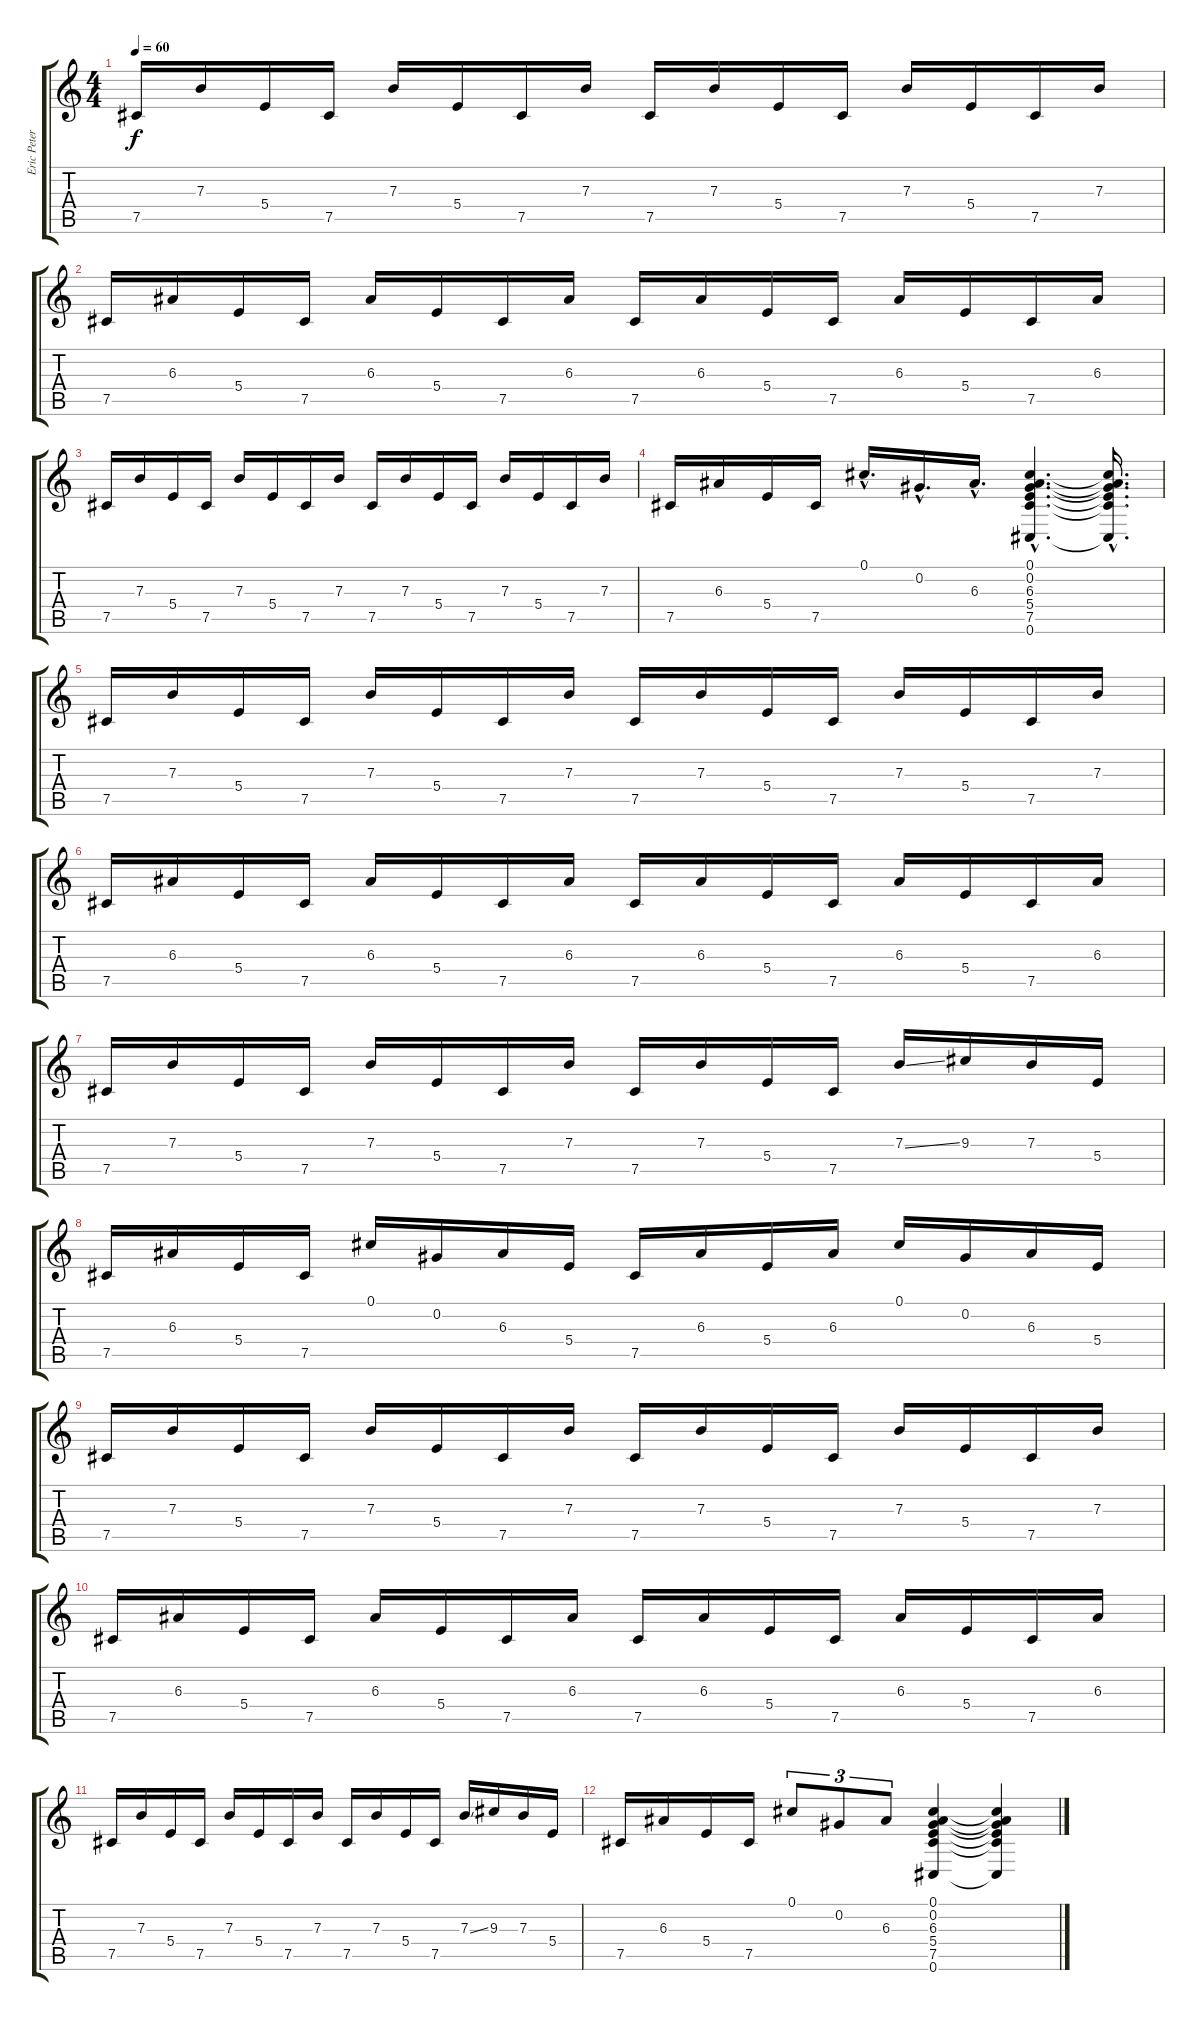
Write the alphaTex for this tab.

\track ("Eric Peterson" "Eric Peter") {instrument electricguitarjazz}
\staff {score tabs}
\tuning (Db4 Ab3 E3 B2 Gb2 Db2) {hide}
\ts (4 4)
\tempo 60
\clef g2
\ks c
7.5.16{dy f} 7.3.16 5.4.16 7.5.16 7.3.16 5.4.16 7.5.16 7.3.16 7.5.16 7.3.16 5.4.16 7.5.16 7.3.16 5.4.16 7.5.16 7.3.16 |
7.5.16 6.3.16 5.4.16 7.5.16 6.3.16 5.4.16 7.5.16 6.3.16 7.5.16 6.3.16 5.4.16 7.5.16 6.3.16 5.4.16 7.5.16 6.3.16 |
7.5.16 7.3.16 5.4.16 7.5.16 7.3.16 5.4.16 7.5.16 7.3.16 7.5.16 7.3.16 5.4.16 7.5.16 7.3.16 5.4.16 7.5.16 7.3.16 |
7.5.16 6.3.16 5.4.16 7.5.16 0.1{hac}.16{d} 0.2{hac}.16{d} 6.3{hac}.16{d} (0.1{hac} 0.2{hac} 6.3{hac} 5.4{hac} 7.5{hac} 0.6{hac}).4{d} (0.1{hac t} 0.2{hac t} 6.3{hac t} 5.4{hac t} 7.5{hac t} 0.6{hac t}).16{d} |
7.5.16 7.3.16 5.4.16 7.5.16 7.3.16 5.4.16 7.5.16 7.3.16 7.5.16 7.3.16 5.4.16 7.5.16 7.3.16 5.4.16 7.5.16 7.3.16 |
7.5.16 6.3.16 5.4.16 7.5.16 6.3.16 5.4.16 7.5.16 6.3.16 7.5.16 6.3.16 5.4.16 7.5.16 6.3.16 5.4.16 7.5.16 6.3.16 |
7.5.16 7.3.16 5.4.16 7.5.16 7.3.16 5.4.16 7.5.16 7.3.16 7.5.16 7.3.16 5.4.16 7.5.16 7.3{ss}.16 9.3.16 7.3.16 5.4.16 |
7.5.16 6.3.16 5.4.16 7.5.16 0.1.16 0.2.16 6.3.16 5.4.16 7.5.16 6.3.16 5.4.16 6.3.16 0.1.16 0.2.16 6.3.16 5.4.16 |
7.5.16 7.3.16 5.4.16 7.5.16 7.3.16 5.4.16 7.5.16 7.3.16 7.5.16 7.3.16 5.4.16 7.5.16 7.3.16 5.4.16 7.5.16 7.3.16 |
7.5.16 6.3.16 5.4.16 7.5.16 6.3.16 5.4.16 7.5.16 6.3.16 7.5.16 6.3.16 5.4.16 7.5.16 6.3.16 5.4.16 7.5.16 6.3.16 |
7.5.16 7.3.16 5.4.16 7.5.16 7.3.16 5.4.16 7.5.16 7.3.16 7.5.16 7.3.16 5.4.16 7.5.16 7.3{ss}.16 9.3.16 7.3.16 5.4.16 |
7.5.16 6.3.16 5.4.16 7.5.16 0.1.8{tu (3 2)} 0.2.8{tu (3 2)} 6.3.8{tu (3 2)} (0.1 0.2 6.3 5.4 7.5 0.6).4 (0.1{t} 0.2{t} 6.3{t} 5.4{t} 7.5{t} 0.6{t}).4
